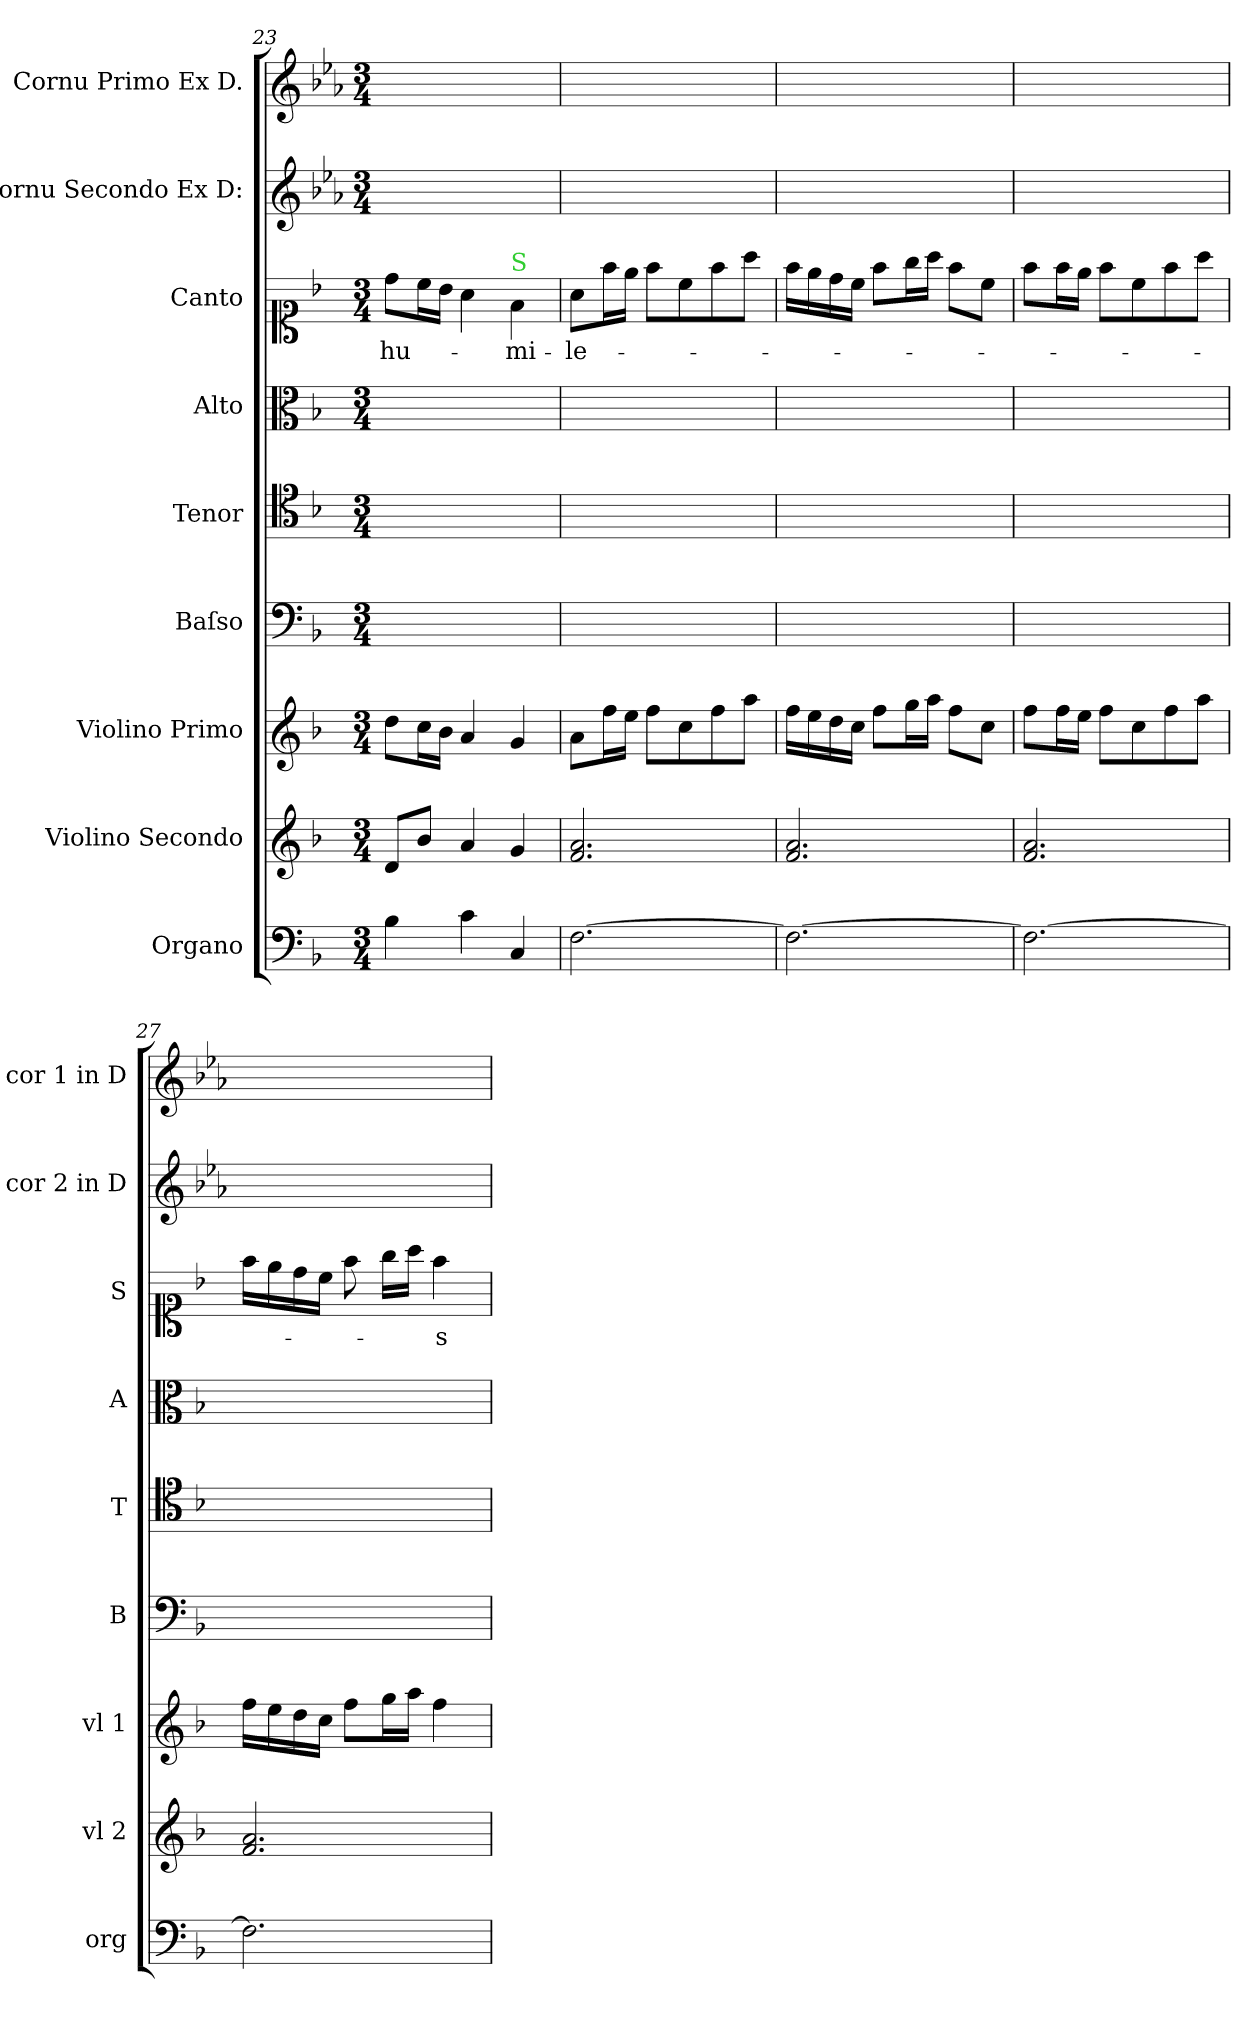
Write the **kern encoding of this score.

**kern	**kern	**kern	**kern	**kern	**kern	**kern	**text	**kern	**kern
*part9	*part8	*part7	*part6	*part5	*part4	*part3	*part3	*part2	*part1
*staff9	*staff8	*staff7	*staff6	*staff5	*staff4	*staff3	*staff3	*staff2	*staff1
*I"Organo	*I"Violino Secondo	*I"Violino Primo	*I"Baſso	*I"Tenor	*I"Alto	*I"Canto	*	*I"Cornu Secondo Ex D:	*I"Cornu Primo Ex D.
*I'org	*I'vl 2	*I'vl 1	*I'B	*I'T	*I'A	*I'S	*	*I'cor 2 in D	*I'cor 1 in D
*clefF4	*clefG2	*clefG2	*clefF4	*clefC4	*clefC3	*clefC1	*	*clefG2	*clefG2
*	*	*	*	*	*	*	*	*ITrd-1c-2	*ITrd-1c-2
*k[b-]	*k[b-]	*k[b-]	*k[b-]	*k[b-]	*k[b-]	*k[b-]	*	*k[b-]	*k[b-]
*d:	*d:	*d:	*d:	*d:	*d:	*d:	*	*d:	*d:
*M3/4	*M3/4	*M3/4	*M3/4	*M3/4	*M3/4	*M3/4	*	*M3/4	*M3/4
=23	=23	=23	=23	=23	=23	=23	=23	=23	=23
4B-\	8d/L	8dd\L	2.ryy	2.ryy	2.ryy	8dd\L	hu-	2.ryy	2.ryy
.	8b-/J	16cc\L	.	.	.	16cc\L	.	.	.
.	.	16b-\JJ	.	.	.	16b-\JJ	.	.	.
4c\	4a/	4a/	.	.	.	4a\	.	.	.
!	!	!	!	!	!	!LO:TX:a:color=limegreen:t=S	!	!	!
4C/	4g/	4g/	.	.	.	4f\	-mi-	.	.
=24	=24	=24	=24	=24	=24	=24	=24	=24	=24
[<2.F\	2.f/ 2.a/	8a\L	2.ryy	2.ryy	2.ryy	8a\L	-le-	2.ryy	2.ryy
.	.	16ff\L	.	.	.	16ff\L	.	.	.
.	.	16ee\JJ	.	.	.	16ee\JJ	.	.	.
.	.	8ff\L	.	.	.	8ff\L	.	.	.
.	.	8cc\	.	.	.	8cc\	.	.	.
.	.	8ff\	.	.	.	8ff\	.	.	.
.	.	8aa\J	.	.	.	8aa\J	.	.	.
=25	=25	=25	=25	=25	=25	=25	=25	=25	=25
2.F\_<	2.f/ 2.a/	16ff\LL	2.ryy	2.ryy	2.ryy	16ff\LL	.	2.ryy	2.ryy
.	.	16ee\	.	.	.	16ee\	.	.	.
.	.	16dd\	.	.	.	16dd\	.	.	.
.	.	16cc\JJ	.	.	.	16cc\JJ	.	.	.
.	.	8ff\L	.	.	.	8ff\L	.	.	.
.	.	16gg\L	.	.	.	16gg\L	.	.	.
.	.	16aa\JJ	.	.	.	16aa\JJ	.	.	.
.	.	8ff\L	.	.	.	8ff\L	.	.	.
.	.	8cc\J	.	.	.	8cc\J	.	.	.
=26	=26	=26	=26	=26	=26	=26	=26	=26	=26
2.F\_	2.f/ 2.a/	8ff\L	2.ryy	2.ryy	2.ryy	8ff\L	.	2.ryy	2.ryy
.	.	16ff\L	.	.	.	16ff\L	.	.	.
.	.	16ee\JJ	.	.	.	16ee\JJ	.	.	.
.	.	8ff\L	.	.	.	8ff\L	.	.	.
.	.	8cc\	.	.	.	8cc\	.	.	.
.	.	8ff\	.	.	.	8ff\	.	.	.
.	.	8aa\J	.	.	.	8aa\J	.	.	.
=27	=27	=27	=27	=27	=27	=27	=27	=27	=27
2.F\]	2.f/ 2.a/	16ff\LL	2.ryy	2.ryy	2.ryy	16ff\LL	.	2.ryy	2.ryy
.	.	16ee\	.	.	.	16ee\	.	.	.
.	.	16dd\	.	.	.	16dd\	.	.	.
.	.	16cc\JJ	.	.	.	16cc\JJ	.	.	.
.	.	8ff\L	.	.	.	8ff\	.	.	.
.	.	16gg\L	.	.	.	16gg\LL	.	.	.
.	.	16aa\JJ	.	.	.	16aa\JJ	.	.	.
.	.	4ff\	.	.	.	4ff\	-s	.	.
=	=	=	=	=	=	=	=	=	=
*-	*-	*-	*-	*-	*-	*-	*-	*-	*-
